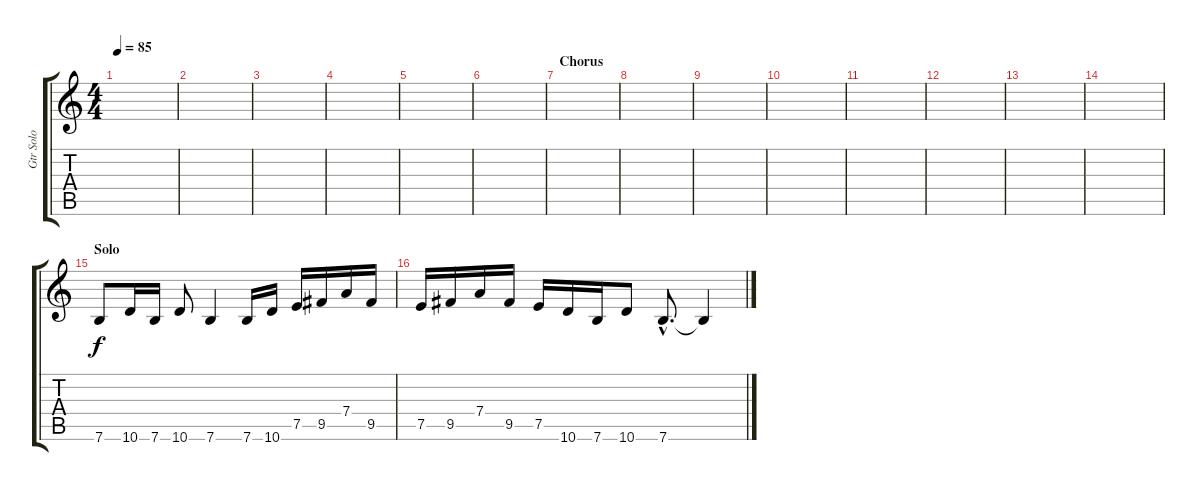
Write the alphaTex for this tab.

\track ("Gtr Solo" "Gtr Solo") {instrument overdrivenguitar}
\staff {score tabs}
\tuning (E4 B3 G3 D3 A2 E2) {hide}
\ts (4 4)
\tempo 85
\clef g2
\ks c
|
|
|
|
|
|
\section ("" "Chorus")
|
|
|
|
|
|
|
|
\section ("" "Solo")
7.6.8 10.6.16 7.6.16 10.6.8 7.6.4 7.6.16 10.6.16 7.5.16 9.5.16 7.4.16 9.5.16 |
7.5.16 9.5.16 7.4.16 9.5.16 7.5.16 10.6.16 7.6.16 10.6.8 7.6{hac}.8{d} 7.6{t}.4
